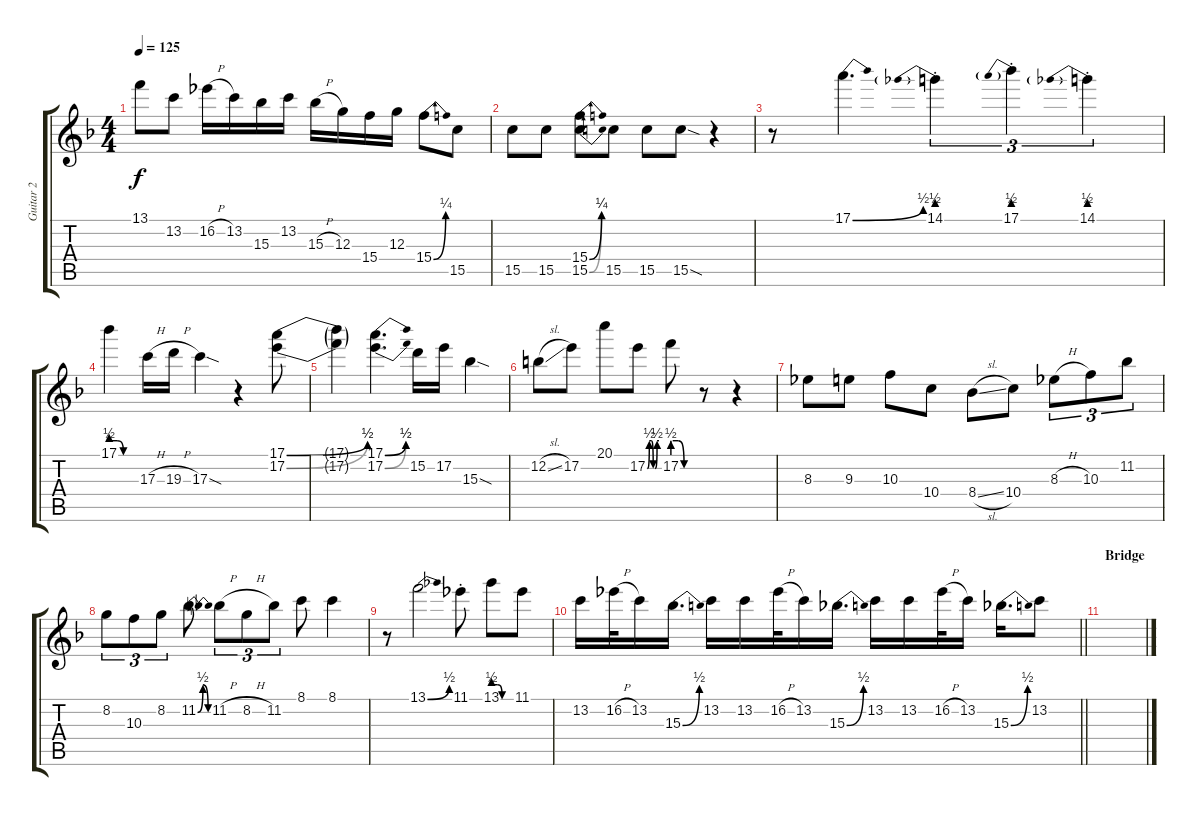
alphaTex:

\track ("Guitar 2" "Guitar 2") {instrument electricguitarclean}
\staff {score tabs}
\tuning (E4 B3 G3 D3 A2 E2) {hide}
\ts (4 4)
\tempo 125
\clef g2
\ks f
13.1{t}.8{dy f} 13.2.8 16.2{h}.16 13.2.16 15.3.16 13.2.16 15.3{h}.16 12.3.16 15.4.16 12.3.16 15.4{be (bend 0 0 60 1)}.8 15.5.8 |
15.5.8 15.5.8 (15.4{be (bend 0 0 60 1)} 15.5{be (bend 0 0 60 1)}).8 15.5.8 15.5.8 15.5{sod}.8 r.4 |
r.8 17.1{be (bend 0 0 60 2)}.4{d} 14.1{be (prebend 0 2 60 2) st}.4{tu (3 2)} 17.1{be (prebend 0 2 60 2) st}.4{tu (3 2)} 14.1{be (prebend 0 2 60 2) st}.4{tu (3 2)} |
17.1{be (custom 0 2 15 2 30 0 60 0)}.4 17.3{h}.16 19.3{h}.16 17.3{sod}.4 r.4 (17.1{be (bend 0 0 60 2)} 17.2{be (bend 0 0 60 2)}).8 |
(17.1{t} 17.2{t}).4 (17.1{be (bend 0 0 60 2)} 17.2{be (bend 0 0 60 2)}).4{d} 15.2.16 17.2.16 15.3{sod}.4 |
12.2{sl}.8 17.2.8 20.1.8 17.2{be (custom 0 0 10 2 20 2 30 0 40 0 50 2 60 2)}.8 17.2{be (custom 0 2 15 2 30 0 60 0)}.8 r.8 r.4 |
8.3.8 9.3.8 10.3.8 10.4.8 8.4{sl}.8 10.4.8 8.3{h}.8{tu (3 2)} 10.3.8{tu (3 2)} 11.2.8{tu (3 2)} |
8.2.8{tu (3 2)} 10.3.8{tu (3 2)} 8.2.8{tu (3 2)} 11.2{be (bendrelease 0 0 15 2 30 2 60 0)}.8 11.2{h}.8{tu (3 2)} 8.2{h}.8{tu (3 2)} 11.2.8{tu (3 2)} 8.1.8 8.1.4 |
r.8 13.1{be (bend 0 0 60 2)}.2 11.1{st}.8 13.1{be (custom 0 2 15 2 30 0 60 0)}.8 11.1.8 |
\barLineRight lightlight
13.2.16 16.2{h}.32 13.2.16 15.3{be (bend 0 0 60 2)}.16{d} 13.2.16 13.2.16 16.2{h}.32 13.2.16 15.3{be (bend 0 0 60 2)}.16{d} 13.2.16 13.2.16 16.2{h}.32 13.2.16 15.3{be (bend 0 0 60 2)}.16{d} 13.2.8 |
\section ("" "Bridge")
